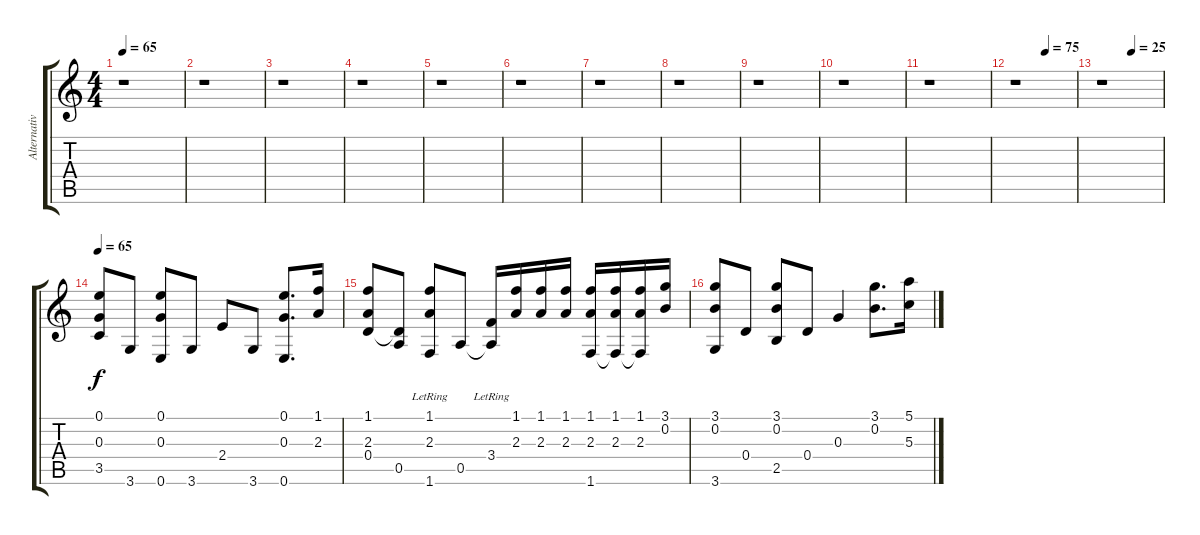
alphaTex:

\track ("Alternative guitar" "Alternativ") {instrument acousticguitarsteel}
\staff {score tabs}
\tuning (E4 B3 G3 D3 A2 E2) {hide}
\ts (4 4)
\tempo 65
\clef g2
\ks c
r.1{dy f} |
r.1 |
r.1 |
r.1 |
r.1 |
r.1 |
r.1 |
r.1 |
r.1 |
r.1 |
r.1 |
\tempo (75 0.5)
r.1 |
\tempo (25 0.5)
r.1 |
\tempo 65
(0.1 0.3 3.5).8 3.6.8 (0.1 0.3 0.6).8 3.6.8 2.4.8 3.6.8 (0.1 0.3 0.6).8{d} (1.1 2.3).16 |
(1.1 2.3 0.4).8 (0.4{t} 0.5).8 (1.1 2.3 1.6{lr}).8 0.5.8 (3.4{lr} 0.5{t}).16 (1.1 2.3).16 (1.1 2.3).16 (1.1 2.3).16 (1.1 2.3 1.6).16 (1.1 2.3 1.6{t}).16 (1.1 2.3 1.6{t}).16 (3.1 0.2).16 |
(3.1 0.2 3.6).8 0.4.8 (3.1 0.2 2.5).8 0.4.8 0.3.4 (3.1 0.2).8{d} (5.1 5.3).16
